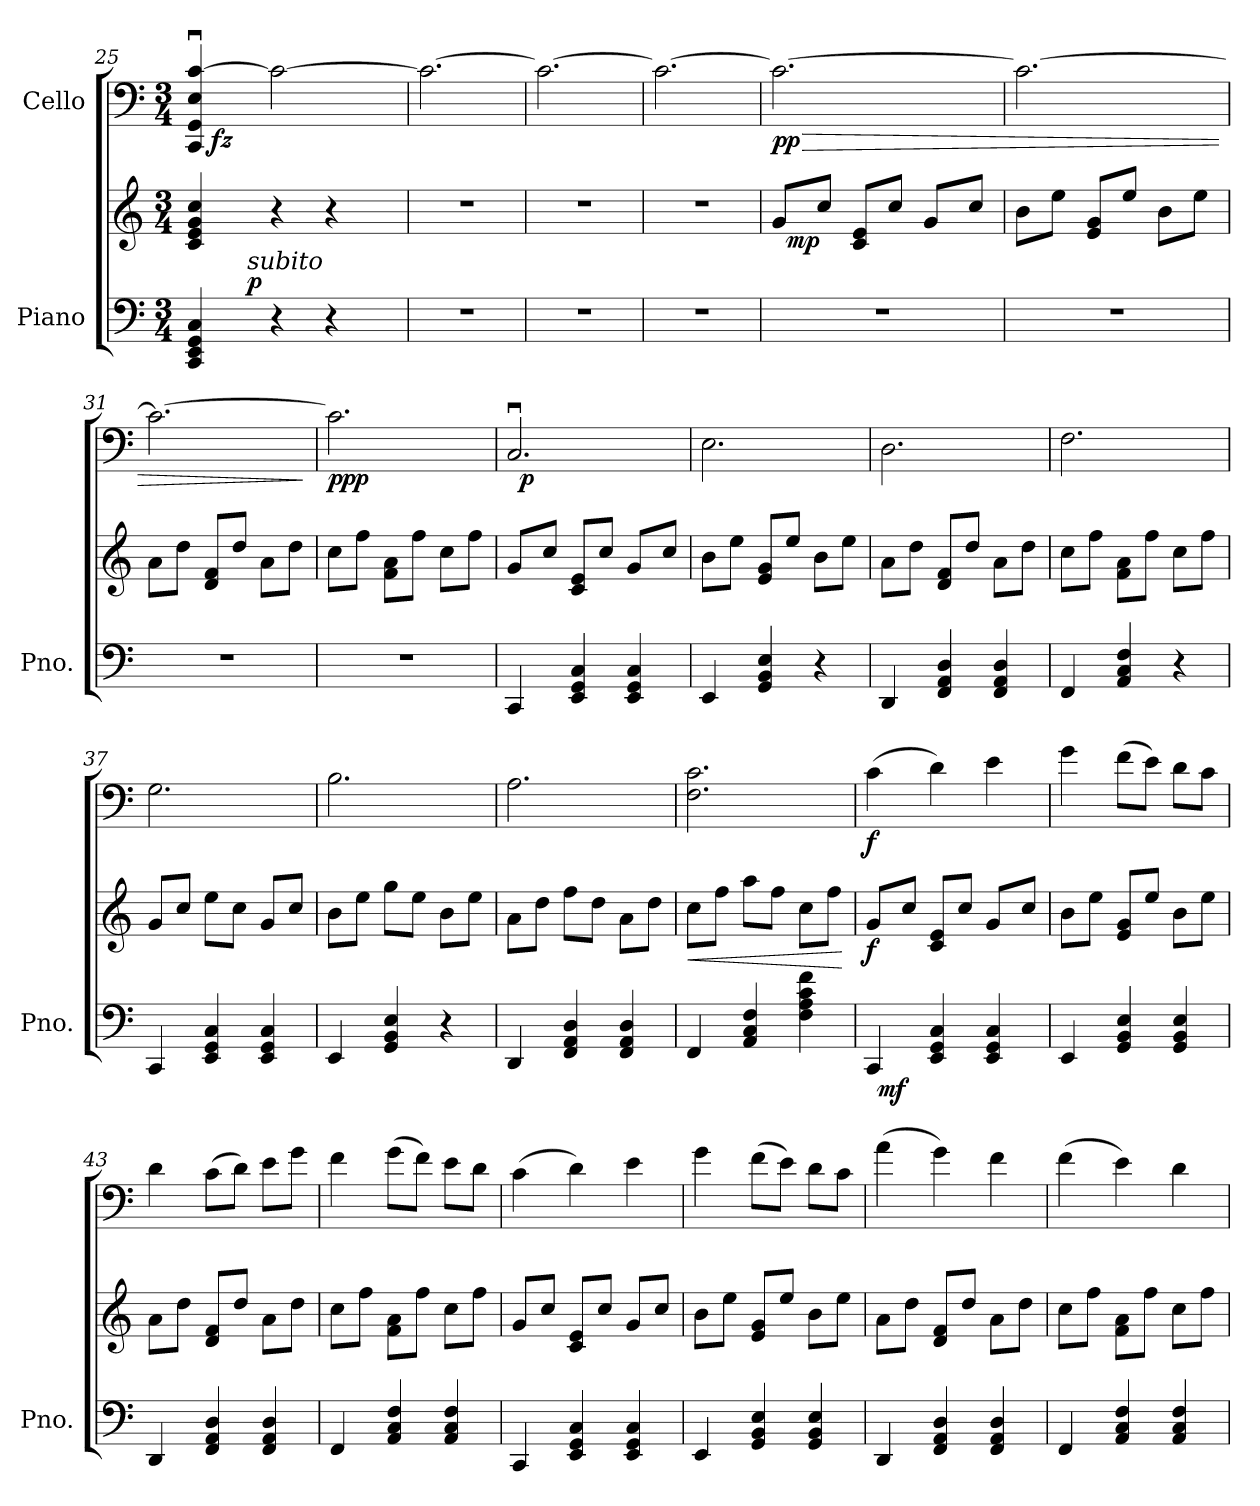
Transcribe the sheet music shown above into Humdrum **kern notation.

**kern	**kern	**dynam	**kern	**dynam
*part2	*part2	*part2	*part1	*part1
*staff3	*staff2	*staff2/3	*staff1	*staff1
*I"Piano	*	*	*I"Cello	*
*I'Pno.	*	*	*	*
*clefF4	*clefG2	*	*clefF4	*
*k[]	*k[]	*	*k[]	*
*C:	*C:	*	*C:	*
*M3/4	*M3/4	*	*M3/4	*
=25	=25	=25	=25	=25
*^	*	*	*^	*
4CC/ 4EE/ 4GG/ 4C/	8.ryy	4c/ 4e/ 4g/ 4cc/	.	4CC/u> 4GG/u> 4E/u> [4c/u>	16ryy	.
!	!	!	!	!	!	!LO:DY:b
.	.	.	.	.	2ryy	fz
!	!LO:TX:a:i:t=subito	!	!	!	!	!
!	!	!	!LO:DY:a=2	!	!	!
.	2ryy	.	p	.	.	.
4r	.	4r	.	2c\_	.	.
4r	.	4r	.	.	.	.
.	.	.	.	.	8.ryy	.
.	16ryy	.	.	.	.	.
*v	*v	*	*	*v	*v	*
=26	=26	=26	=26	=26
2.r	2.r	.	2.c\_	.
=27	=27	=27	=27	=27
2.r	2.r	.	2.c\_	.
=28	=28	=28	=28	=28
2.r	2.r	.	2.c\_	.
!!LO:LB:g=z
=29	=29	=29	=29	=29
!	!	!	!	!LO:HP:b
!	!	!	!	!LO:DY:n=1:b
*	*^	*	*	*
2.r	8g/L	32ryy	.	2.c\_	> pp
!	!	!	!LO:DY:b	!	!
.	.	2ryy	mp	.	.
.	8cc/J	.	.	.	.
.	8c/ 8e/L	.	.	.	.
.	8cc/J	.	.	.	.
.	8g/L	.	.	.	.
.	.	8..ryy	.	.	.
.	8cc/J	.	.	.	.
*	*v	*v	*	*	*
=30	=30	=30	=30	=30
2.r	8b\L	.	2.c\_	.
.	8ee\J	.	.	.
.	8e/ 8g/L	.	.	.
.	8ee/J	.	.	.
.	8b\L	.	.	.
.	8ee\J	.	.	.
=31	=31	=31	=31	=31
2.r	8a\L	.	2.c\_	.
.	8dd\J	.	.	.
.	8d/ 8f/L	.	.	.
.	8dd/J	.	.	.
.	8a\L	.	.	.
.	8dd\J	.	.	.
.	.	.	.	]
=32	=32	=32	=32	=32
!	!	!	!	!LO:DY:b
2.r	8cc\L	.	2.c\]	ppp
.	8ff\J	.	.	.
.	8f\ 8a\L	.	.	.
.	8ff\J	.	.	.
.	8cc\L	.	.	.
.	8ff\J	.	.	.
=33	=33	=33	=33	=33
*^	*^	*	*^	*
4CC/	32ryy	8g/L	32ryy	.	2.Cu>/	32ryy	.
!	!	!	!	!LO:DY:b=2	!	!	!
!	!	!	!	!LO:DY:n=1:b	!	!	!LO:DY:b
.	2ryy	.	2ryy	mf mp	.	2ryy	p
.	.	8cc/J	.	.	.	.	.
4EE/ 4GG/ 4C/	.	8c/ 8e/L	.	.	.	.	.
.	.	8cc/J	.	.	.	.	.
4EE/ 4GG/ 4C/	.	8g/L	.	.	.	.	.
.	8..ryy	.	8..ryy	.	.	8..ryy	.
.	.	8cc/J	.	.	.	.	.
*v	*v	*	*	*	*v	*v	*
*	*v	*v	*	*	*
=34	=34	=34	=34	=34
4EE/	8b\L	.	2.E\	.
.	8ee\J	.	.	.
4GG/ 4BB/ 4E/	8e/ 8g/L	.	.	.
.	8ee/J	.	.	.
4r	8b\L	.	.	.
.	8ee\J	.	.	.
!!LO:LB:g=z
=35	=35	=35	=35	=35
4DD/	8a\L	.	2.D\	.
.	8dd\J	.	.	.
4FF/ 4AA/ 4D/	8d/ 8f/L	.	.	.
.	8dd/J	.	.	.
4FF/ 4AA/ 4D/	8a\L	.	.	.
.	8dd\J	.	.	.
=36	=36	=36	=36	=36
4FF/	8cc\L	.	2.F\	.
.	8ff\J	.	.	.
4AA/ 4C/ 4F/	8f\ 8a\L	.	.	.
.	8ff\J	.	.	.
4r	8cc\L	.	.	.
.	8ff\J	.	.	.
=37	=37	=37	=37	=37
4CC/	8g/L	.	2.G\	.
.	8cc/J	.	.	.
4EE/ 4GG/ 4C/	8ee\L	.	.	.
.	8cc\J	.	.	.
4EE/ 4GG/ 4C/	8g/L	.	.	.
.	8cc/J	.	.	.
=38	=38	=38	=38	=38
4EE/	8b\L	.	2.B\	.
.	8ee\J	.	.	.
4GG/ 4BB/ 4E/	8gg\L	.	.	.
.	8ee\J	.	.	.
4r	8b\L	.	.	.
.	8ee\J	.	.	.
=39	=39	=39	=39	=39
4DD/	8a\L	.	2.A\	.
.	8dd\J	.	.	.
4FF/ 4AA/ 4D/	8ff\L	.	.	.
.	8dd\J	.	.	.
4FF/ 4AA/ 4D/	8a\L	.	.	.
.	8dd\J	.	.	.
=40	=40	=40	=40	=40
!	!	!LO:HP:b	!	!
4FF/	8cc\L	<	2.F\ 2.c\	.
.	8ff\J	.	.	.
4AA/ 4C/ 4F/	8aa\L	.	.	.
.	8ff\J	.	.	.
4F\ 4A\ 4c\ 4f\	8cc\L	.	.	.
.	8ff\J	.	.	.
.	.	[	.	.
!!LO:PB:g=z
=41	=41	=41	=41	=41
!	!	!LO:DY:b	!	!LO:DY:b
*^	*	*	*	*
4CC/	32ryy	8g/L	f	(>4c\	f
!	!	!	!LO:DY:b=2	!	!
.	2ryy	.	mf	.	.
.	.	8cc/J	.	.	.
4EE/ 4GG/ 4C/	.	8c/ 8e/L	.	4d\)	.
.	.	8cc/J	.	.	.
4EE/ 4GG/ 4C/	.	8g/L	.	4e\	.
.	8..ryy	.	.	.	.
.	.	8cc/J	.	.	.
*v	*v	*	*	*	*
=42	=42	=42	=42	=42
4EE/	8b\L	.	4g\	.
.	8ee\J	.	.	.
4GG/ 4BB/ 4E/	8e/ 8g/L	.	(>8f\L	.
.	8ee/J	.	8e\J)	.
4GG/ 4BB/ 4E/	8b\L	.	8d\L	.
.	8ee\J	.	8c\J	.
=43	=43	=43	=43	=43
4DD/	8a\L	.	4d\	.
.	8dd\J	.	.	.
4FF/ 4AA/ 4D/	8d/ 8f/L	.	(>8c\L	.
.	8dd/J	.	8d\J)	.
4FF/ 4AA/ 4D/	8a\L	.	8e\L	.
.	8dd\J	.	8g\J	.
=44	=44	=44	=44	=44
4FF/	8cc\L	.	4f\	.
.	8ff\J	.	.	.
4AA/ 4C/ 4F/	8f\ 8a\L	.	(>8g\L	.
.	8ff\J	.	8f\J)	.
4AA/ 4C/ 4F/	8cc\L	.	8e\L	.
.	8ff\J	.	8d\J	.
=45	=45	=45	=45	=45
4CC/	8g/L	.	(>4c\	.
.	8cc/J	.	.	.
4EE/ 4GG/ 4C/	8c/ 8e/L	.	4d\)	.
.	8cc/J	.	.	.
4EE/ 4GG/ 4C/	8g/L	.	4e\	.
.	8cc/J	.	.	.
=46	=46	=46	=46	=46
4EE/	8b\L	.	4g\	.
.	8ee\J	.	.	.
4GG/ 4BB/ 4E/	8e/ 8g/L	.	(>8f\L	.
.	8ee/J	.	8e\J)	.
4GG/ 4BB/ 4E/	8b\L	.	8d\L	.
.	8ee\J	.	8c\J	.
!!LO:LB:g=z
=47	=47	=47	=47	=47
4DD/	8a\L	.	(>4a\	.
.	8dd\J	.	.	.
4FF/ 4AA/ 4D/	8d/ 8f/L	.	4g\)	.
.	8dd/J	.	.	.
4FF/ 4AA/ 4D/	8a\L	.	4f\	.
.	8dd\J	.	.	.
=48	=48	=48	=48	=48
4FF/	8cc\L	.	(>4f\	.
.	8ff\J	.	.	.
4AA/ 4C/ 4F/	8f\ 8a\L	.	4e\)	.
.	8ff\J	.	.	.
4AA/ 4C/ 4F/	8cc\L	.	4d\	.
.	8ff\J	.	.	.
=	=	=	=	=
*-	*-	*-	*-	*-
